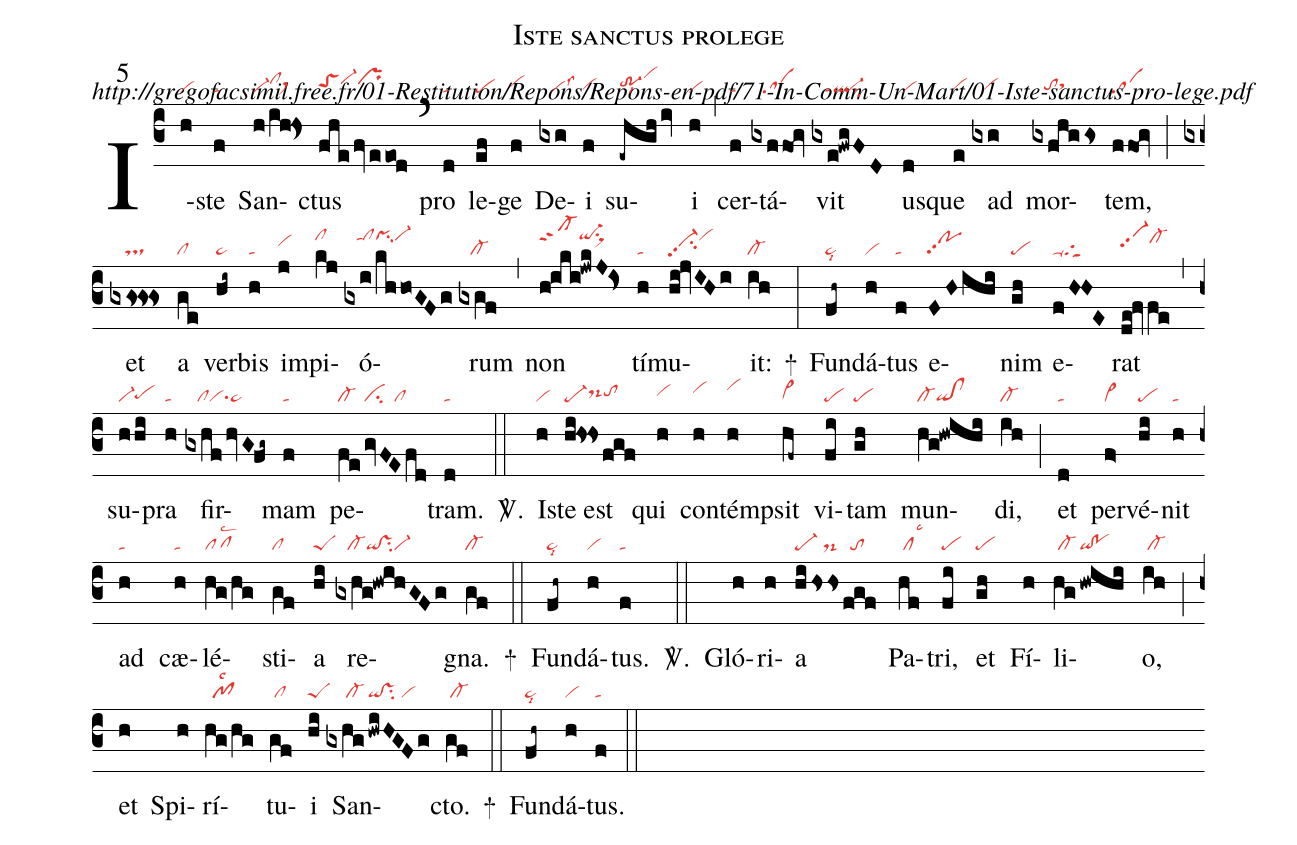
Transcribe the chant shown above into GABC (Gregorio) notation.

name: Iste sanctus prolege;
commentary: http://gregofacsimil.free.fr/01-Restitution/Repons/Repons-en-pdf/71-In-Comm-Un-Mart/01-Iste-sanctus-pro-lege.pdf;
mode: 5;
nabc-lines: 1;
%%
(c3)
I(h|vi)ste(f|ta) San(h/ih!hs<|vi-clhist>hh)ctus(fhe/fv/eeod|toShhvi-hiprhi) (`)
pro(d|ta) le(ef|pe)ge(f|vihh) De(gxg|///vilss3)i(f|vihg) su(-ehgh/iv|tr-3hhlsi8vihk)i(h|vi) (,)
cer(f|ta)tá(gxffOg|///sa)vit(gxe!fwgFD|///ql-ppt1su2) us(d|vi)que(e|vihg) ad(gxg|///vihg) mor(gxfhggs|///tohgsthh)tem,(ffOg|sa) (;)
et(gxgs!gs!gs|////ts) a(ge|cl) ver(hi~|ta>)bis(h|ta) im(j|vihi)pi(kj|clhk)ó(gxi/khhoGFg|///tahkclhkpihksu1vi-hk)rum(gxgf|///cl-) (,)
non(h!iki!jwkJ!Is>|cl-hkppt2qi-hksu1sux1) tí(h|ta)mu(hi!jvIHi|vi-hipp2su2vihk)it:(ih|cl-) +(:)
Fun(fh~|ta>lsi8)dá(h|vi)tus(f|ta) e(FHihi|pohjpp2)nim(gh|pe) e(f/H!H!E|ta-tgS)rat(de!fvfe|vi-hipp2cl-hj) (,)
su(hhi|vi-pehg)pra(h|ta) fir(gxhf/hvG!fg~|///clvisu1ta>)mam(f|ta) pe(fegvFEfd|cl-//ci//cl)tram.(d|ta) <sp>V/</sp>.(::)
I(h|vi)ste est(hi!hs!hsfgf|pe-ds-hhtohh) qui(h|vihh) con(h|vihi)tém(h|vihj)psit(hf~|vi>hg) vi(fi|pe)tam(gh|pe) mun(hg!hwihi|cl-qi!cl)di,(ih|cl-) (;)
et(d|ta) per(f>|vi>)vé(hi|pe)nit(h|ta) ad(h|ta) cæ(h|ta)lé(hg/hg|pflsc2)sti(gf|cl)a(hi|peS) re(gxhg!hwihGFg|///cl-qi!vssu2vi-)gna.(gf|cl-) +(::)
Fun(fh~|ta>lsi8)dá(h|vi)tus.(f|ta) <sp>V/</sp>.(::)
Gló(h)ri(h)a(hi|pe-|/hss|///ds-|fgf|//to) Pa(hf|/cllsc3)tri,(fi|pe) et(gh|pe) Fí(h)li(hg|/cl-|!hwihi|qi!po)o,(ih|/cl-) (;)
et(h) Spi(h)rí(hg/hg|//pf1lsc2)tu(gf|/cl)i(hi|peS) San(gxhg|/////cl-|!hwiHGFg|qi!vssu2/vi)cto.(gf|/cl-) +(::)
Fun(fh~|ta>lsi8)dá(h|vi)tus.(f|ta) (::)
